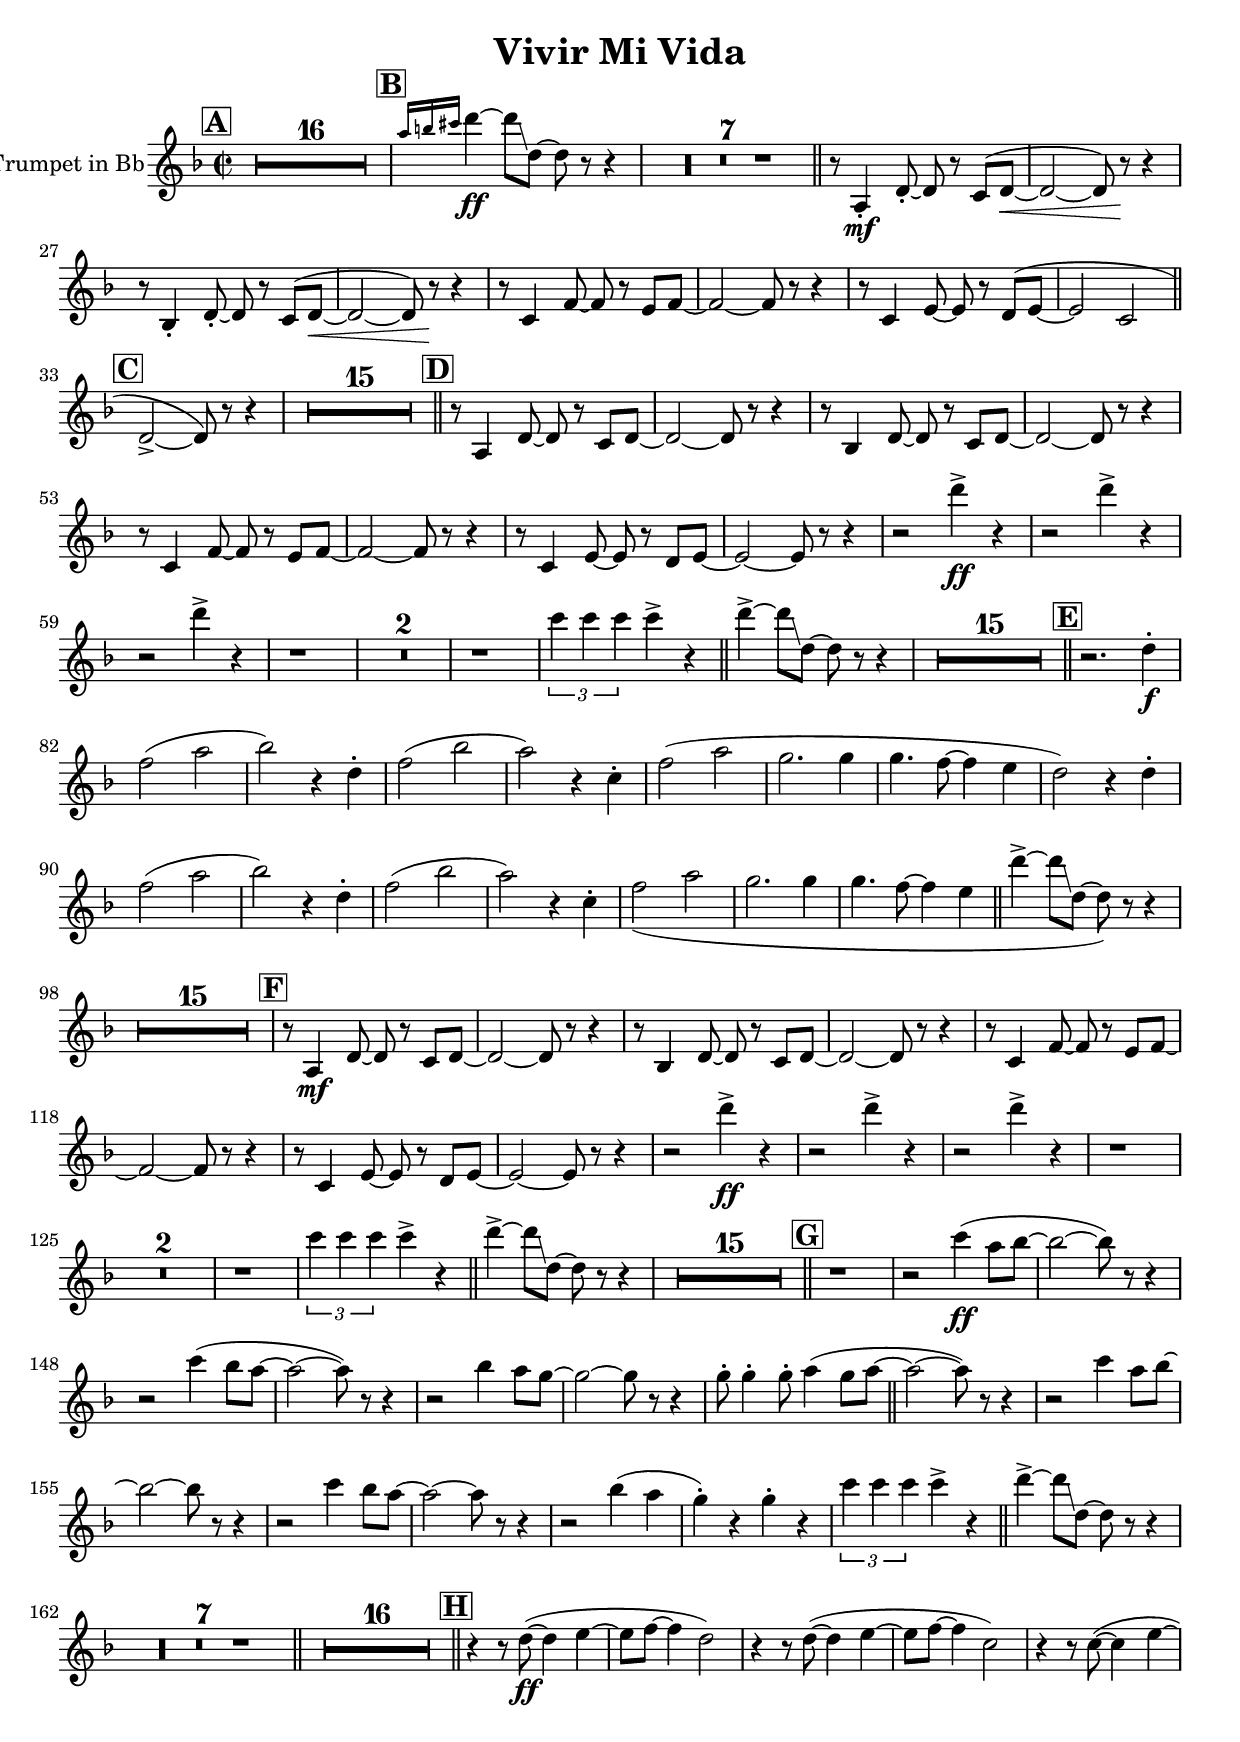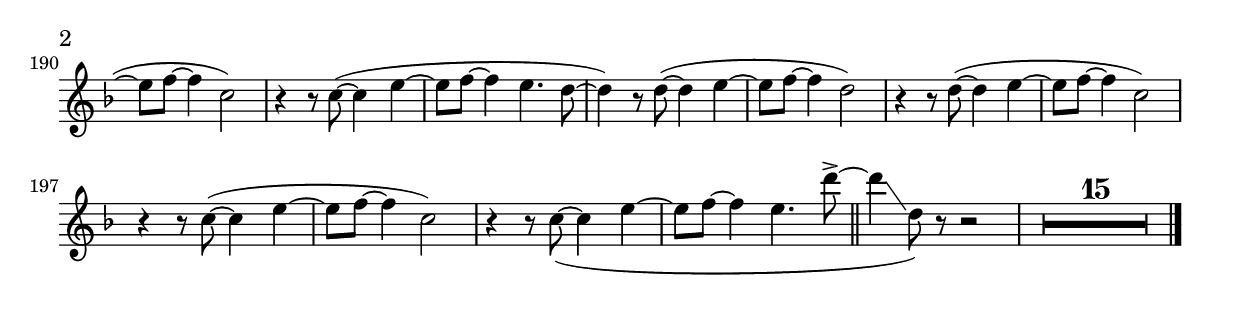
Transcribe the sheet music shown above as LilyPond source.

\version "2.18.2"

\header {
  title = "Vivir Mi Vida"
}

global = {
  \set Score.markFormatter = #format-mark-box-letters
  \key c \minor
  \time 2/2
}

trumpetBb = \relative c'' {
  \global
  \transposition bes
  \compressFullBarRests
  \mark \default
  R1*16 |
  \mark \default
  \grace {g'16 a b} c4~\ff c8 \glissando c, ~ c r r4 | R1*7 | \bar "||"
  r8 g,4-.\mf c8~-. c r bes^( c~\< | c2~ c8) r\! r4 |
  r8 aes4-. c8~-. c r bes^( c~\< | c2~ c8) r\! r4 |
  r8 bes4 ees8~ ees r d ees~ | ees2~ ees8 r r4 |
  r8 bes4 d8~ d r c^( d~ | d2 bes | \bar "||"
  \mark \default
  c2~-> c8) r r4 | R1*15 | \bar "||"
  \mark \default
  r8 g4 c8~ c r bes c~ | c2~ c8 r r4 |
  r8 aes4 c8~ c r bes c~ | c2~ c8 r r4 |
  r8 bes4 ees8~ ees r d ees~ | ees2~ ees8 r r4 |
  r8 bes4 d8~ d r c d~ | d2~ d8 r r4 |
  r2 c''4->\ff r | r2 c4-> r | r2 c4-> r | r1 | R1*2 | r1 | \tuplet 3/2 {bes4 bes bes} bes-> r | \bar "||"
  c4~-> c8 \glissando c,8~ c r r4 | R1*15 | \bar "||"
  \mark \default
  r2. c4\f-. | ees2( g | aes) r4 c,-. | ees2( aes2 | g) r4 bes,-. | ees2( g2 | f2. f4 | f4. ees8~ ees4 d |
  c2) r4 c-. | ees2( g | aes) r4 c,-. | ees2( aes2 | g) r4 bes,-. | ees2_( g2 | f2. f4 | f4. ees8~ ees4 d | \bar "||"
  c'4~-> c8 \glissando c,8~ c) r r4 | R1*15 |
  \mark \default
  r8 g,4\mf c8~ c r bes c~ | c2~ c8 r r4 |
  r8 aes4 c8~ c r bes c~ | c2~ c8 r r4 |
  r8 bes4 ees8~ ees r d ees~ | ees2~ ees8 r r4 |
  r8 bes4 d8~ d r c d~ | d2~ d8 r r4 |
  r2 c''4\ff-> r | r2 c4-> r | r2 c4-> r | r1 | R1*2 | r1 | \tuplet 3/2 {bes4 bes bes} bes-> r | \bar "||"
  c4~-> c8 \glissando c,8~ c r r4 | R1*15 | \bar "||"
  \mark \default
  r1 | r2 bes'4(\ff g8 aes~ | aes2~ aes8) r r4 |
  r2 bes4( aes8 g~ | g2~ g8) r r4 |
  r2 aes4 g8 f~ | f2~ f8 r r4 |
  f8-. f4-. f8-. g4( f8 g~ | \bar "||"
  g2~ g8) r r4 | r2 bes4 g8 aes~ | aes2~ aes8 r r4 |
  r2 bes4 aes8 g~ | g2~ g8 r r4 |
  r2 aes4( g | f4)-. r f-. r4 | \tuplet 3/2 {bes4 bes bes} bes-> r | \bar "||"
  c4~-> c8 \glissando c,8~ c r r4 | R1*7 | \bar "||"
  R1*16 | \bar "||"
  \mark \default
  r4 r8 c~\ff( c4 d~ | d8 ees8~ ees4 c2) |
  r4 r8 c~( c4 d~ | d8 ees8~ ees4 bes2) |
  r4 r8 bes~( bes4 d~ | d8 ees8~ ees4 bes2) |
  r4 r8 bes~( bes4 d~ | d8 ees8~ ees4 d4. c8~ |
  c4) r8 c~( c4 d~ | d8 ees8~ ees4 c2) |
  r4 r8 c~( c4 d~ | d8 ees8~ ees4 bes2) |
  r4 r8 bes~( bes4 d~ | d8 ees8~ ees4 bes2) |
  r4 r8 bes~_( bes4 d~ | d8 ees8~ ees4 d4. c'8~-> | \bar "||"
  c4 \glissando c,8) r r2 | R1*15 | \bar "|."
  
}

\score {
  \new Staff \with {
    instrumentName = "Trumpet in Bb"
    midiInstrument = "trumpet"
  } \transpose a b \trumpetBb
  \layout { }
  \midi {
    \tempo 4=100
  }
}
